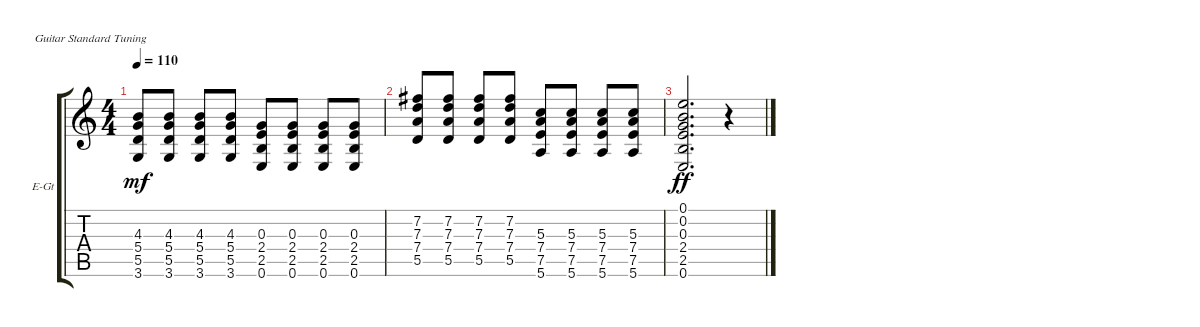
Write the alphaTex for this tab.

\defaultSystemsLayout 4
\bracketExtendMode groupsimilarinstruments
\firstSystemTrackNameOrientation horizontal
\otherSystemsTrackNameOrientation horizontal
\track ("Electric Guitar (Drive)" "E-Gt") {instrument overdrivenguitar}
\staff {score tabs}
\tuning (E4 B3 G3 D3 A2 E2)
\ts (4 4)
\tempo 110
\clef g2
\ks c
(3.6 5.5 5.4 4.3).8{dy mf} (3.6 5.5 5.4 4.3).8 (3.6 5.5 5.4 4.3).8 (3.6 5.5 5.4 4.3).8 (0.6 2.5 2.4 0.3).8 (0.6 2.5 2.4 0.3).8 (0.6 2.5 2.4 0.3).8 (0.6 2.5 2.4 0.3).8 |
(5.5 7.4 7.3 7.2).8 (5.5 7.4 7.3 7.2).8 (5.5 7.4 7.3 7.2).8 (5.5 7.4 7.3 7.2).8 (5.6 7.5 7.4 5.3).8 (5.6 7.5 7.4 5.3).8 (5.6 7.5 7.4 5.3).8 (5.6 7.5 7.4 5.3).8 |
(0.6 2.5 2.4 0.3 0.2 0.1).2{d dy ff} r.4
